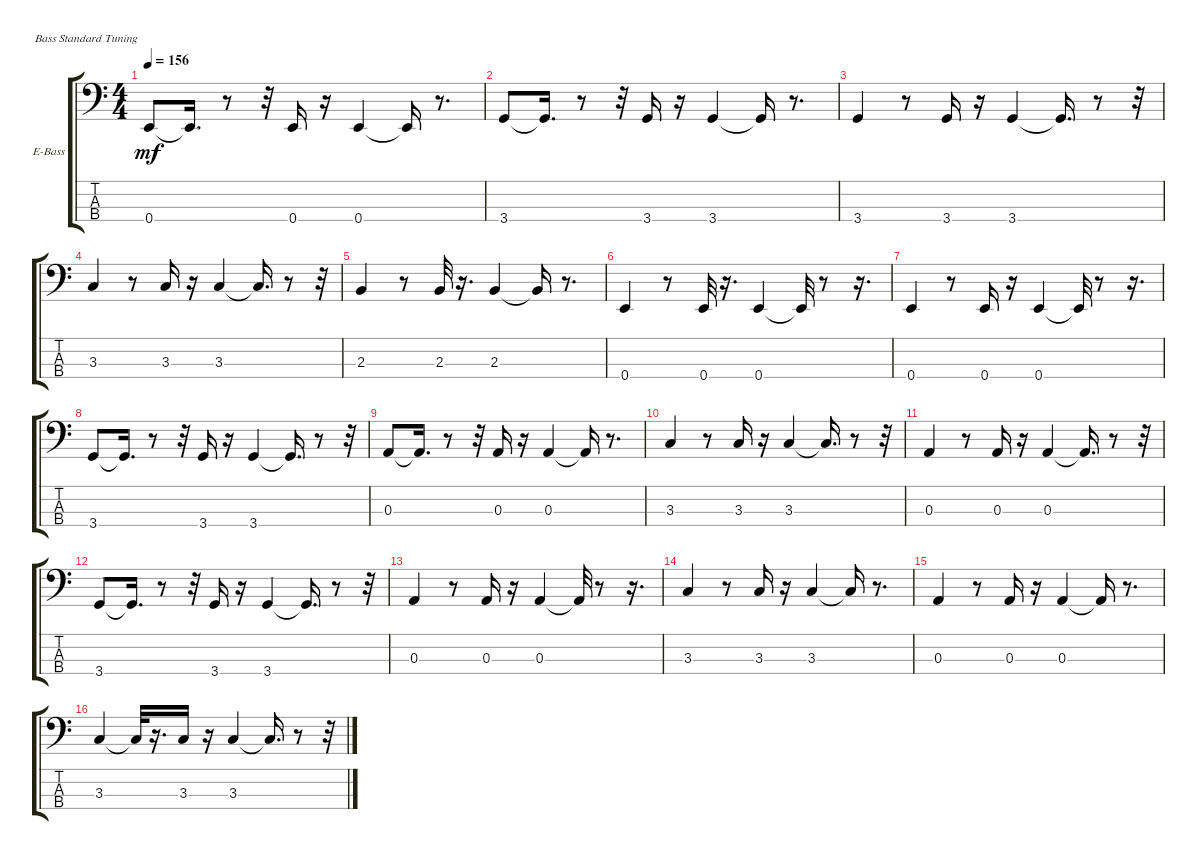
\defaultSystemsLayout 4
\bracketExtendMode groupsimilarinstruments
\firstSystemTrackNameOrientation horizontal
\otherSystemsTrackNameOrientation horizontal
\track ("Electric Bass" "E-Bass") {instrument electricbassfinger}
\staff {score tabs}
\tuning (G2 D2 A1 E1)
\ts (4 4)
\tempo 156
\clef f4
\ks c
0.4.8{dy mf} 0.4{t}.16{d} r.8 r.32 0.4.16 r.16 0.4.4 0.4{t}.16 r.8{d} |
3.4.8 3.4{t}.16{d} r.8 r.32 3.4.16 r.16 3.4.4 3.4{t}.16 r.8{d} |
3.4.4 r.8 3.4.16 r.16 3.4.4 3.4{t}.16{d} r.8 r.32 |
3.3.4 r.8 3.3.16 r.16 3.3.4 3.3{t}.16{d} r.8 r.32 |
2.3.4 r.8 2.3.32 r.16{d} 2.3.4 2.3{t}.16 r.8{d} |
0.4.4 r.8 0.4.32 r.16{d} 0.4.4 0.4{t}.32 r.8 r.16{d} |
0.4.4 r.8 0.4.16 r.16 0.4.4 0.4{t}.32 r.8 r.16{d} |
3.4.8 3.4{t}.16{d} r.8 r.32 3.4.16 r.16 3.4.4 3.4{t}.16{d} r.8 r.32 |
0.3.8 0.3{t}.16{d} r.8 r.32 0.3.16 r.16 0.3.4 0.3{t}.16 r.8{d} |
3.3.4 r.8 3.3.16 r.16 3.3.4 3.3{t}.16{d} r.8 r.32 |
0.3.4 r.8 0.3.16 r.16 0.3.4 0.3{t}.16{d} r.8 r.32 |
3.4.8 3.4{t}.16{d} r.8 r.32 3.4.16 r.16 3.4.4 3.4{t}.16{d} r.8 r.32 |
0.3.4 r.8 0.3.16 r.16 0.3.4 0.3{t}.32 r.8 r.16{d} |
3.3.4 r.8 3.3.16 r.16 3.3.4 3.3{t}.16 r.8{d} |
0.3.4 r.8 0.3.16 r.16 0.3.4 0.3{t}.16 r.8{d} |
3.3.4 3.3{t}.32 r.16{d} 3.3.16 r.16 3.3.4 3.3{t}.16{d} r.8 r.32
